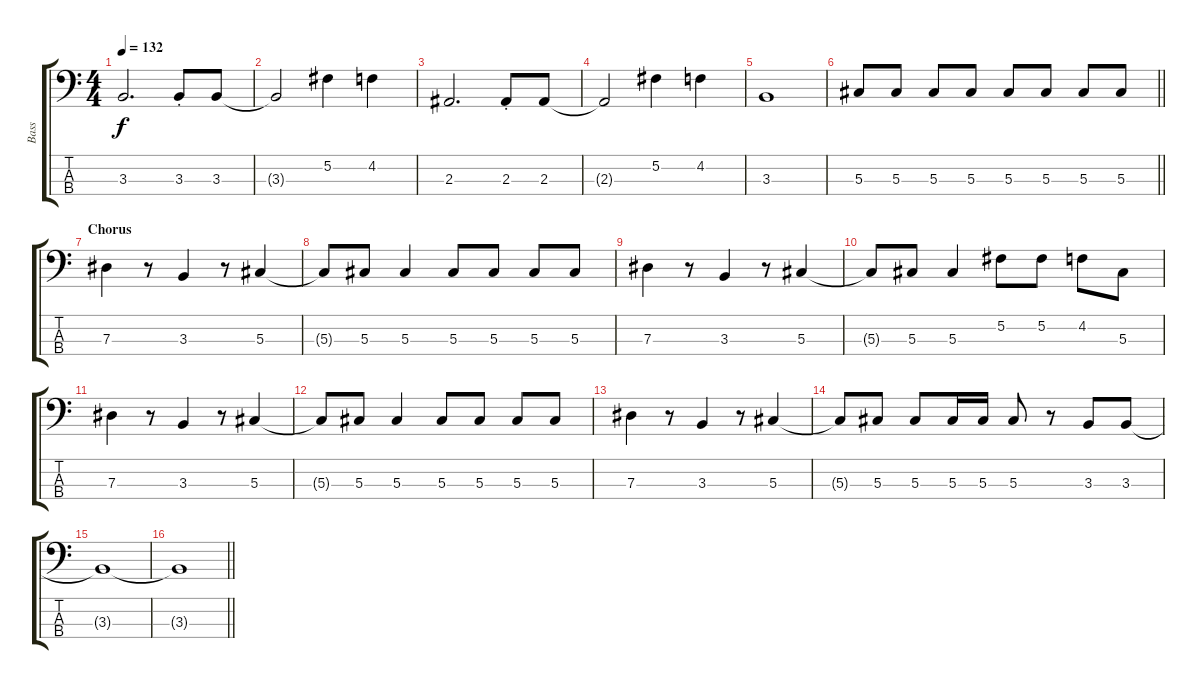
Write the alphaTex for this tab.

\track ("Bass" "Bass") {instrument electricbassfinger}
\staff {score tabs}
\tuning (Gb2 Db2 Ab1 Eb1) {hide}
\ts (4 4)
\tempo 132
\clef f4
\ks c
3.3.2{d dy f} 3.3{st}.8 3.3.8 |
3.3{t}.2 5.2.4 4.2.4 |
2.3.2{d} 2.3{st}.8 2.3.8 |
2.3{t}.2 5.2.4 4.2.4 |
3.3.1 |
\barLineRight lightlight
5.3.8 5.3.8 5.3.8 5.3.8 5.3.8 5.3.8 5.3.8 5.3.8 |
\section ("" "Chorus")
7.3.4 r.8 3.3.4 r.8 5.3.4 |
5.3{t}.8 5.3.8 5.3.4 5.3.8 5.3.8 5.3.8 5.3.8 |
7.3.4 r.8 3.3.4 r.8 5.3.4 |
5.3{t}.8 5.3.8 5.3.4 5.2.8 5.2.8 4.2.8 5.3.8 |
7.3.4 r.8 3.3.4 r.8 5.3.4 |
5.3{t}.8 5.3.8 5.3.4 5.3.8 5.3.8 5.3.8 5.3.8 |
7.3.4 r.8 3.3.4 r.8 5.3.4 |
5.3{t}.8 5.3.8 5.3.8 5.3.16 5.3.16 5.3.8 r.8 3.3.8 3.3.8 |
3.3{t}.1 |
\barLineRight lightlight
3.3{t}.1
